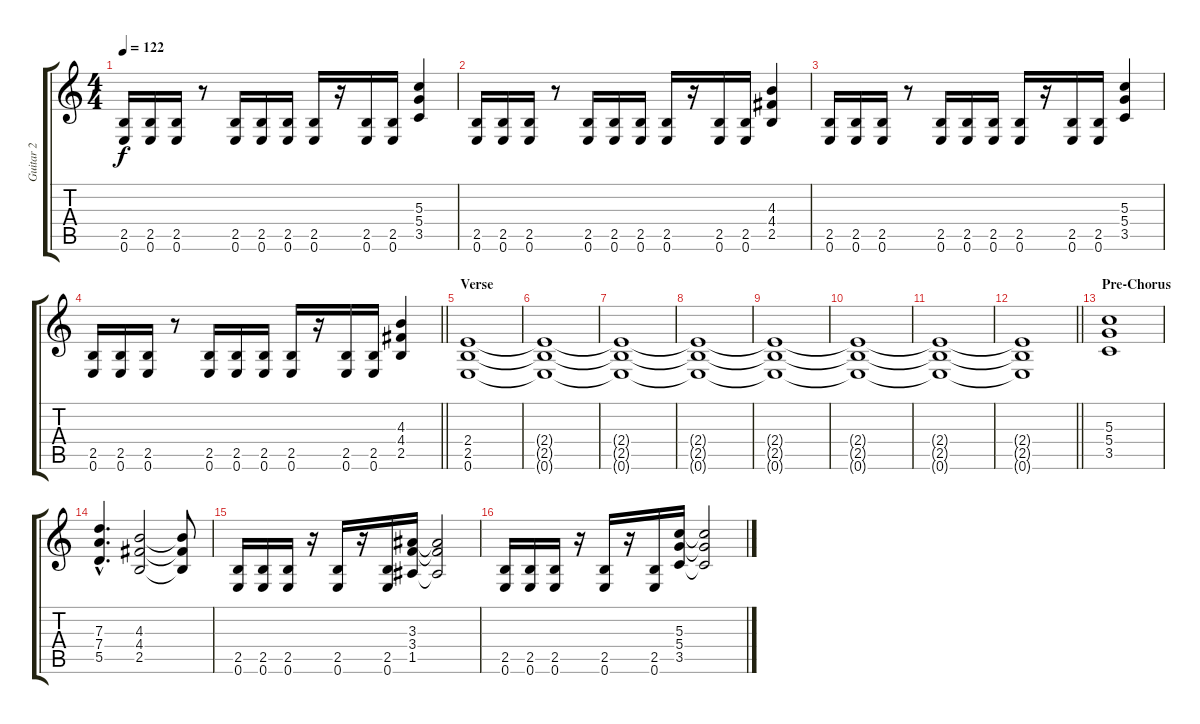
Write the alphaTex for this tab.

\track ("Guitar 2" "Guitar 2") {instrument distortionguitar}
\staff {score tabs}
\tuning (E4 B3 G3 D3 A2 E2) {hide}
\ts (4 4)
\tempo 122
\clef g2
\ks c
(2.5 0.6).16{dy f} (2.5 0.6).16 (2.5 0.6).16 r.8 (2.5 0.6).16 (2.5 0.6).16 (2.5 0.6).16 (2.5 0.6).16 r.16 (2.5 0.6).16 (2.5 0.6).16 (5.3 5.4 3.5).4 |
(2.5 0.6).16 (2.5 0.6).16 (2.5 0.6).16 r.8 (2.5 0.6).16 (2.5 0.6).16 (2.5 0.6).16 (2.5 0.6).16 r.16 (2.5 0.6).16 (2.5 0.6).16 (4.3 4.4 2.5).4 |
(2.5 0.6).16 (2.5 0.6).16 (2.5 0.6).16 r.8 (2.5 0.6).16 (2.5 0.6).16 (2.5 0.6).16 (2.5 0.6).16 r.16 (2.5 0.6).16 (2.5 0.6).16 (5.3 5.4 3.5).4 |
\barLineRight lightlight
(2.5 0.6).16 (2.5 0.6).16 (2.5 0.6).16 r.8 (2.5 0.6).16 (2.5 0.6).16 (2.5 0.6).16 (2.5 0.6).16 r.16 (2.5 0.6).16 (2.5 0.6).16 (4.3 4.4 2.5).4 |
\section ("" "Verse")
(2.4 2.5 0.6).1 |
(2.4{t} 2.5{t} 0.6{t}).1 |
(2.4{t} 2.5{t} 0.6{t}).1 |
(2.4{t} 2.5{t} 0.6{t}).1 |
(2.4{t} 2.5{t} 0.6{t}).1 |
(2.4{t} 2.5{t} 0.6{t}).1 |
(2.4{t} 2.5{t} 0.6{t}).1 |
\barLineRight lightlight
(2.4{t} 2.5{t} 0.6{t}).1 |
\section ("" "Pre-Chorus")
(5.3 5.4 3.5).1 |
(7.3{hac} 7.4{hac} 5.5{hac}).4{d} (4.3 4.4 2.5).2 (4.3{t} 4.4{t} 2.5{t}).8 |
(2.5 0.6).16 (2.5 0.6).16 (2.5 0.6).16 r.16 (2.5 0.6).16 r.16 (2.5 0.6).16 (3.3 3.4 1.5).16 (3.3{t} 3.4{t} 1.5{t}).2 |
(2.5 0.6).16 (2.5 0.6).16 (2.5 0.6).16 r.16 (2.5 0.6).16 r.16 (2.5 0.6).16 (5.3 5.4 3.5).16 (5.3{t} 5.4{t} 3.5{t}).2
